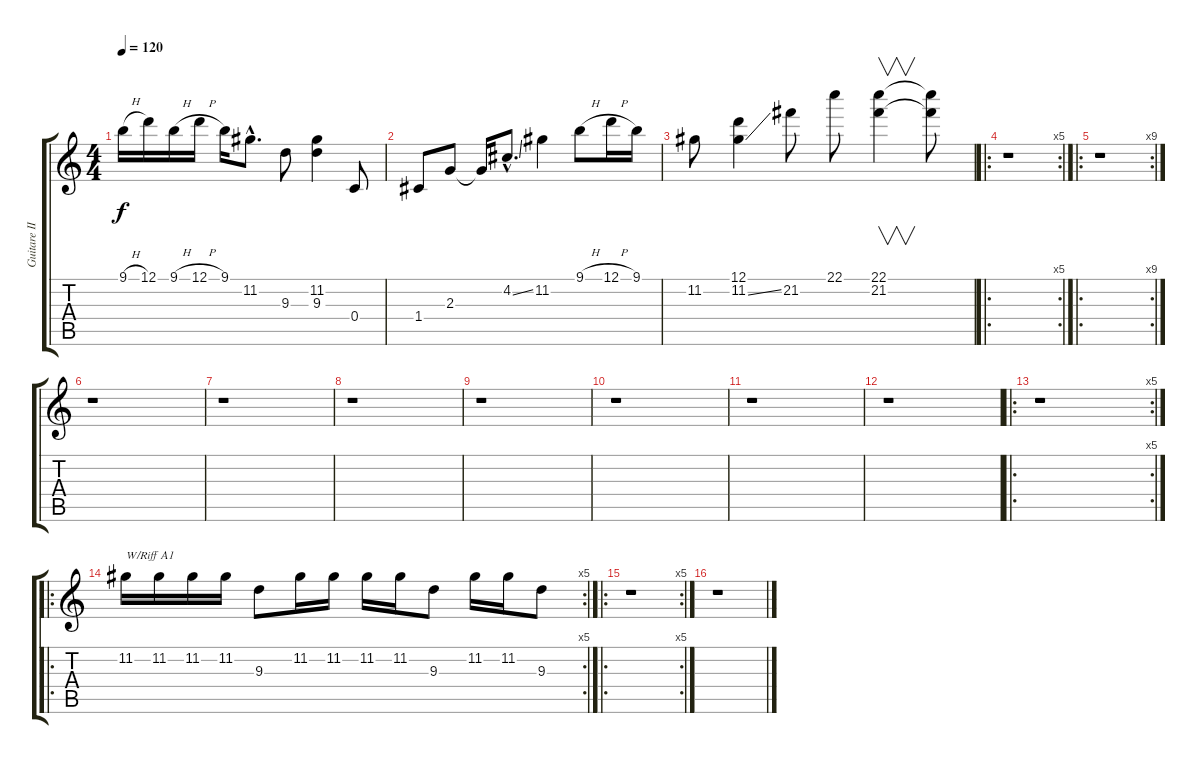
\track ("Guitare III (LEAD)" "Guitare II") {instrument distortionguitar}
\staff {score tabs}
\tuning (D4 A3 F3 C3 G2 D2) {hide}
\ts (4 4)
\tempo 120
\clef g2
\ks c
9.1{h}.16{dy f} 12.1.16 9.1{h}.16 12.1{h}.16 9.1.16 11.2{hac}.8{d} 9.3.8 (11.2 9.3).4 0.4.8 |
1.4.8 2.3.8 2.3{t}.16 4.2{ss hac}.8{d} 11.2.4 9.1{h}.8 12.1{h}.16 9.1.16 |
11.2.8 (12.1 11.2{ss}).4 21.2.8 22.1.8 (22.1 21.2).4{v} (22.1{t} 21.2{t}).8 |
\ro
\rc 5
r.1 |
\ro
\rc 9
r.1 |
r.1 |
r.1 |
r.1 |
r.1 |
r.1 |
r.1 |
r.1 |
\ro
\rc 5
r.1 |
\ro
\rc 5
11.2.16{txt "W/Riff A1"} 11.2.16 11.2.16 11.2.16 9.3.8 11.2.16 11.2.16 11.2.16 11.2.16 9.3.8 11.2.16 11.2.16 9.3.8 |
\ro
\rc 5
r.1 |
r.1
